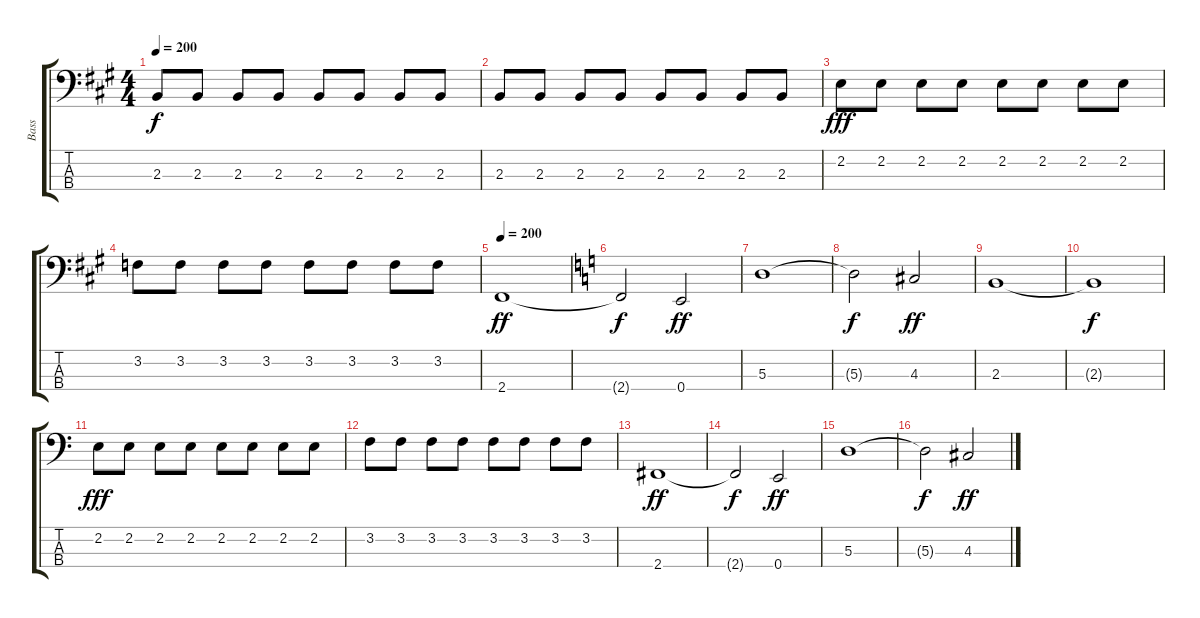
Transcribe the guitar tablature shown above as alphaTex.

\track ("Bass" "Bass") {instrument slapbass1}
\staff {score tabs}
\tuning (G2 D2 A1 E1) {hide}
\ts (4 4)
\tempo 200
\clef f4
\ks f#minor
2.3.8{dy f} 2.3.8 2.3.8 2.3.8 2.3.8 2.3.8 2.3.8 2.3.8 |
2.3.8 2.3.8 2.3.8 2.3.8 2.3.8 2.3.8 2.3.8 2.3.8 |
2.2.8{dy fff} 2.2.8 2.2.8 2.2.8 2.2.8 2.2.8 2.2.8 2.2.8 |
3.2.8 3.2.8 3.2.8 3.2.8 3.2.8 3.2.8 3.2.8 3.2.8 |
\tempo 200
2.4.1{dy ff} |
\ks c
2.4{t}.2{dy f} 0.4.2{dy ff} |
5.3.1 |
5.3{t}.2{dy f} 4.3.2{dy ff} |
2.3.1 |
2.3{t}.1{dy f} |
2.2.8{dy fff} 2.2.8 2.2.8 2.2.8 2.2.8 2.2.8 2.2.8 2.2.8 |
3.2.8 3.2.8 3.2.8 3.2.8 3.2.8 3.2.8 3.2.8 3.2.8 |
2.4.1{dy ff} |
2.4{t}.2{dy f} 0.4.2{dy ff} |
5.3.1 |
5.3{t}.2{dy f} 4.3.2{dy ff}
